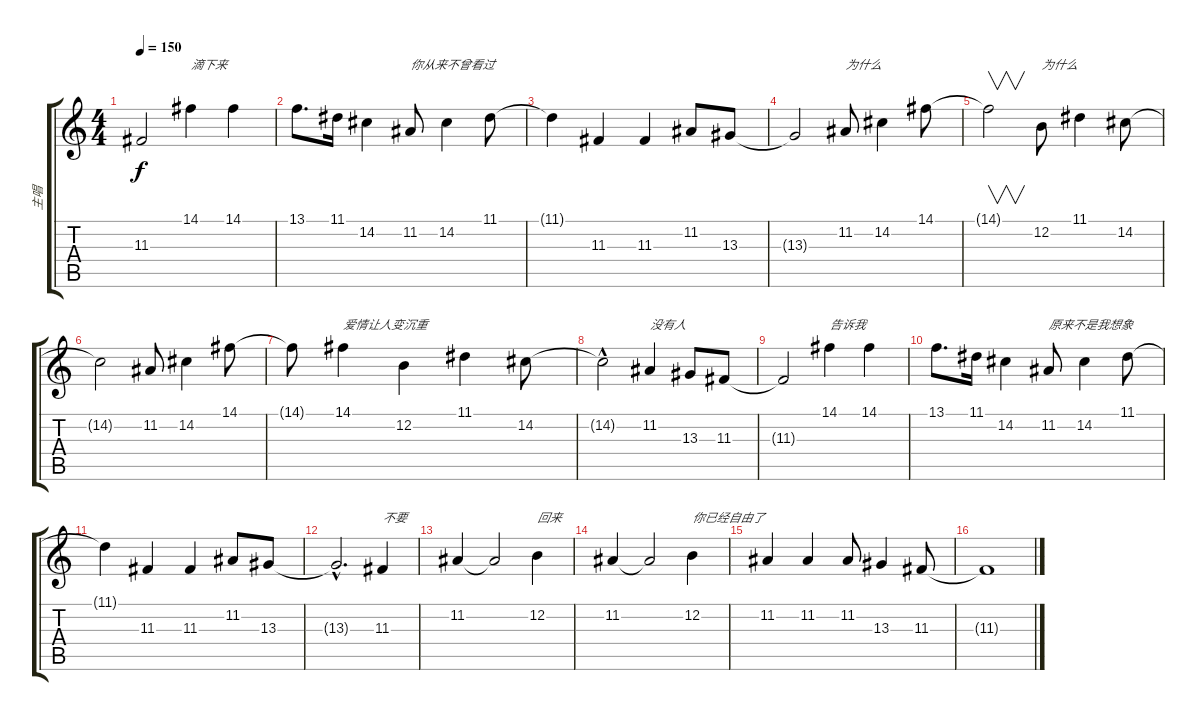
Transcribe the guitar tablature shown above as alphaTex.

\track ("主唱" "主唱") {instrument accordion}
\staff {score tabs}
\tuning (E4 B3 G3 D3 A2 E2) {hide}
\ts (4 4)
\tempo 150
\clef g2
\ks c
11.3{t}.2{dy f} 14.1.4{txt "滴下来"} 14.1.4 |
13.1.8{d} 11.1.16 14.2.4 11.2.8{txt "你从来不曾看过"} 14.2.4 11.1.8 |
11.1{t}.4 11.3.4 11.3.4 11.2.8 13.3.8 |
13.3{t}.2 11.2.8{txt "为什么"} 14.2.4 14.1.8 |
14.1{t}.2{v} 12.2.8{txt "为什么"} 11.1.4 14.2.8 |
14.2{t}.2 11.2.8 14.2.4 14.1.8 |
14.1{t}.8 14.1.4{txt "爱情让人变沉重"} 12.2.4 11.1.4 14.2.8 |
14.2{hac t}.2 11.2.4{txt "没有人"} 13.3.8 11.3.8 |
11.3{t}.2 14.1.4{txt "告诉我"} 14.1.4 |
13.1.8{d} 11.1.16 14.2.4 11.2.8{txt "原来不是我想象"} 14.2.4 11.1.8 |
11.1{t}.4 11.3.4 11.3.4 11.2.8 13.3.8 |
13.3{hac t}.2{d} 11.3.4{txt "不要"} |
11.2.4 11.2{t}.2 12.2.4{txt "回来"} |
11.2.4 11.2{t}.2 12.2.4{txt "你已经自由了"} |
11.2.4 11.2.4 11.2.8 13.3.4 11.3.8 |
11.3{t}.1
